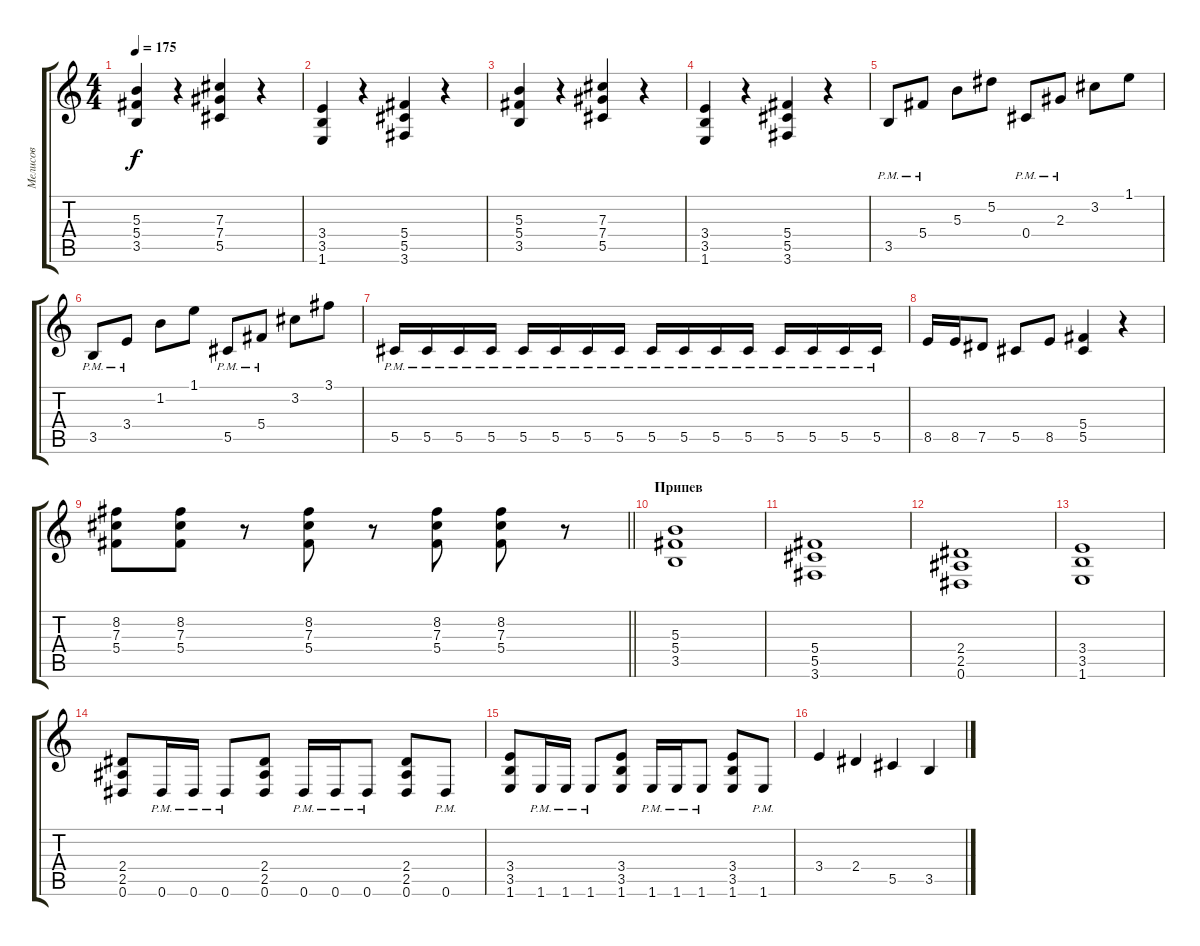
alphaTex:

\track ("Мелисов" "Мелисов") {instrument distortionguitar}
\staff {score tabs}
\tuning (Eb4 Bb3 Gb3 Db3 Ab2 Eb2) {hide}
\ts (4 4)
\tempo 175
\clef g2
\ks c
(5.3 5.4 3.5).4{dy f} r.4 (7.3 7.4 5.5).4 r.4 |
(3.4 3.5 1.6).4 r.4 (5.4 5.5 3.6).4 r.4 |
(5.3 5.4 3.5).4 r.4 (7.3 7.4 5.5).4 r.4 |
(3.4 3.5 1.6).4 r.4 (5.4 5.5 3.6).4 r.4 |
3.5{pm}.8 5.4{pm}.8 5.3.8 5.2.8 0.4{pm}.8 2.3{pm}.8 3.2.8 1.1.8 |
3.5{pm}.8 3.4{pm}.8 1.2.8 1.1.8 5.5{pm}.8 5.4{pm}.8 3.2.8 3.1.8 |
5.5{pm}.16 5.5{pm}.16 5.5{pm}.16 5.5{pm}.16 5.5{pm}.16 5.5{pm}.16 5.5{pm}.16 5.5{pm}.16 5.5{pm}.16 5.5{pm}.16 5.5{pm}.16 5.5{pm}.16 5.5{pm}.16 5.5{pm}.16 5.5{pm}.16 5.5{pm}.16 |
8.5.16 8.5.16 7.5.8 5.5.8 8.5.8 (5.4 5.5).4 r.4 |
\barLineRight lightlight
(8.2 7.3 5.4).8 (8.2 7.3 5.4).8 r.8 (8.2 7.3 5.4).8 r.8 (8.2 7.3 5.4).8 (8.2 7.3 5.4).8 r.8 |
\section ("" "Припев")
(5.3 5.4 3.5).1 |
(5.4 5.5 3.6).1 |
(2.4 2.5 0.6).1 |
(3.4 3.5 1.6).1 |
(2.4 2.5 0.6).8 0.6{pm}.16 0.6{pm}.16 0.6{pm}.8 (2.4 2.5 0.6).8 0.6{pm}.16 0.6{pm}.16 0.6{pm}.8 (2.4 2.5 0.6).8 0.6{pm}.8 |
(3.4 3.5 1.6).8 1.6{pm}.16 1.6{pm}.16 1.6{pm}.8 (3.4 3.5 1.6).8 1.6{pm}.16 1.6{pm}.16 1.6{pm}.8 (3.4 3.5 1.6).8 1.6{pm}.8 |
3.4.4 2.4.4 5.5.4 3.5.4
